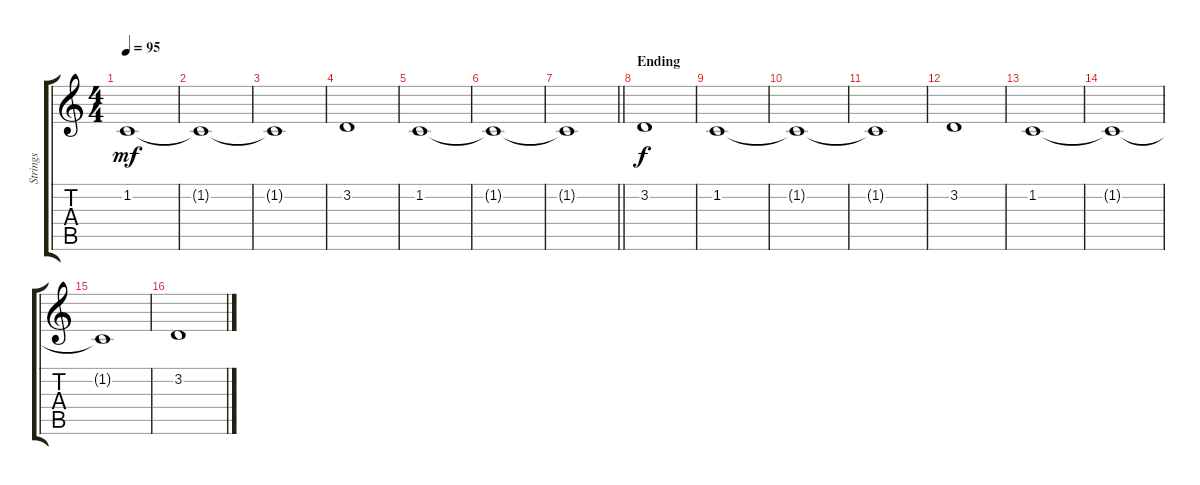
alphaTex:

\track ("Strings " "Strings ") {instrument synthstrings1}
\staff {score tabs}
\tuning (E4 B3 G3 D3 A2 E2) {hide}
\ts (4 4)
\tempo 95
\clef g2
\ks c
1.2.1{dy mf} |
1.2{t}.1 |
1.2{t}.1 |
3.2.1 |
1.2.1 |
1.2{t}.1 |
\barLineRight lightlight
1.2{t}.1 |
\section ("" "Ending")
3.2.1{dy f} |
1.2.1 |
1.2{t}.1 |
1.2{t}.1 |
3.2.1 |
1.2.1 |
1.2{t}.1 |
1.2{t}.1 |
3.2.1
